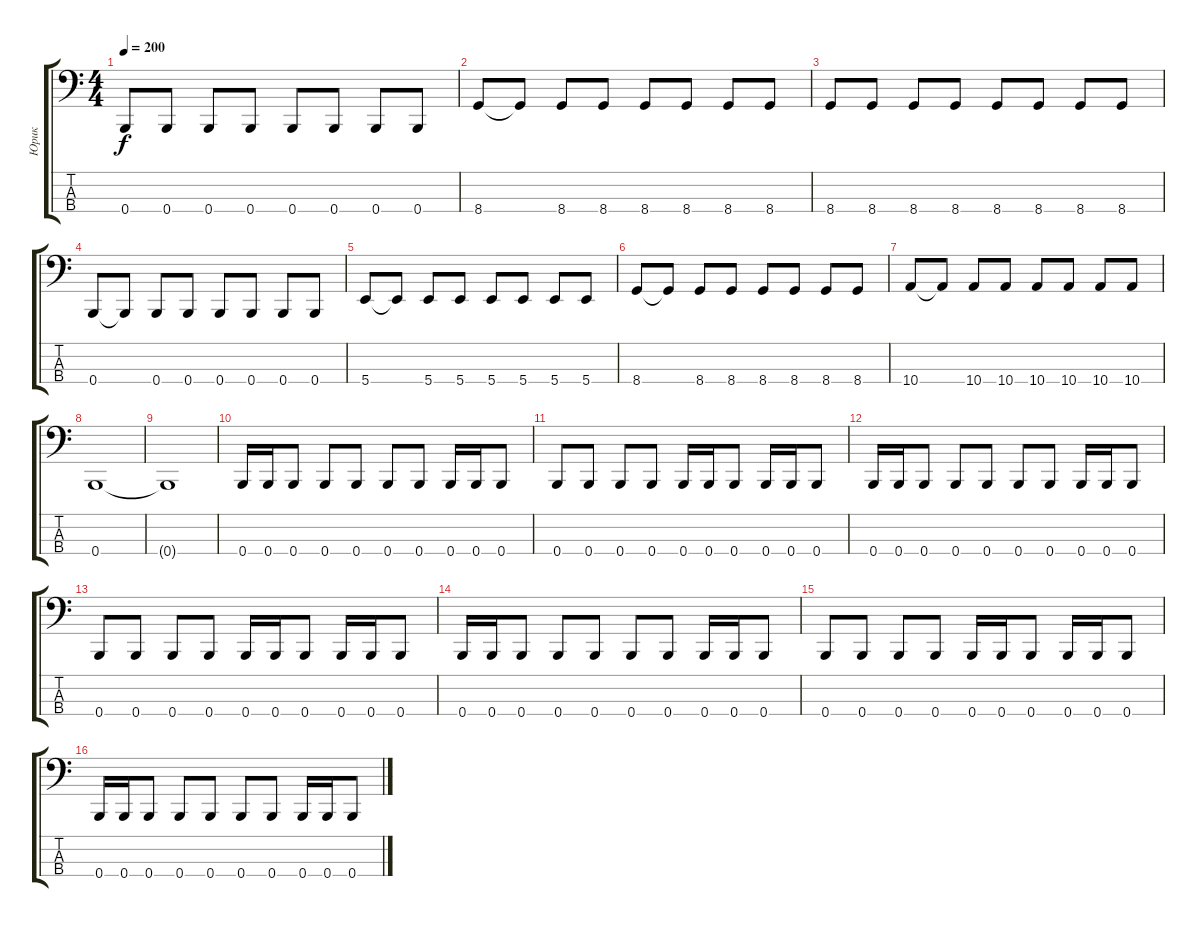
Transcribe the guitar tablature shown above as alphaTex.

\track ("Юрик" "Юрик") {instrument acousticbass}
\staff {score tabs}
\tuning (E2 B1 Gb1 B0) {hide}
\ts (4 4)
\tempo 200
\clef f4
\ks c
0.4.8{dy f} 0.4.8 0.4.8 0.4.8 0.4.8 0.4.8 0.4.8 0.4.8 |
8.4.8 8.4{t}.8 8.4.8 8.4.8 8.4.8 8.4.8 8.4.8 8.4.8 |
8.4.8 8.4.8 8.4.8 8.4.8 8.4.8 8.4.8 8.4.8 8.4.8 |
0.4.8 0.4{t}.8 0.4.8 0.4.8 0.4.8 0.4.8 0.4.8 0.4.8 |
5.4.8 5.4{t}.8 5.4.8 5.4.8 5.4.8 5.4.8 5.4.8 5.4.8 |
8.4.8 8.4{t}.8 8.4.8 8.4.8 8.4.8 8.4.8 8.4.8 8.4.8 |
10.4.8 10.4{t}.8 10.4.8 10.4.8 10.4.8 10.4.8 10.4.8 10.4.8 |
0.4.1 |
0.4{t}.1 |
0.4.16 0.4.16 0.4.8 0.4.8 0.4.8 0.4.8 0.4.8 0.4.16 0.4.16 0.4.8 |
0.4.8 0.4.8 0.4.8 0.4.8 0.4.16 0.4.16 0.4.8 0.4.16 0.4.16 0.4.8 |
0.4.16 0.4.16 0.4.8 0.4.8 0.4.8 0.4.8 0.4.8 0.4.16 0.4.16 0.4.8 |
0.4.8 0.4.8 0.4.8 0.4.8 0.4.16 0.4.16 0.4.8 0.4.16 0.4.16 0.4.8 |
0.4.16 0.4.16 0.4.8 0.4.8 0.4.8 0.4.8 0.4.8 0.4.16 0.4.16 0.4.8 |
0.4.8 0.4.8 0.4.8 0.4.8 0.4.16 0.4.16 0.4.8 0.4.16 0.4.16 0.4.8 |
0.4.16 0.4.16 0.4.8 0.4.8 0.4.8 0.4.8 0.4.8 0.4.16 0.4.16 0.4.8
